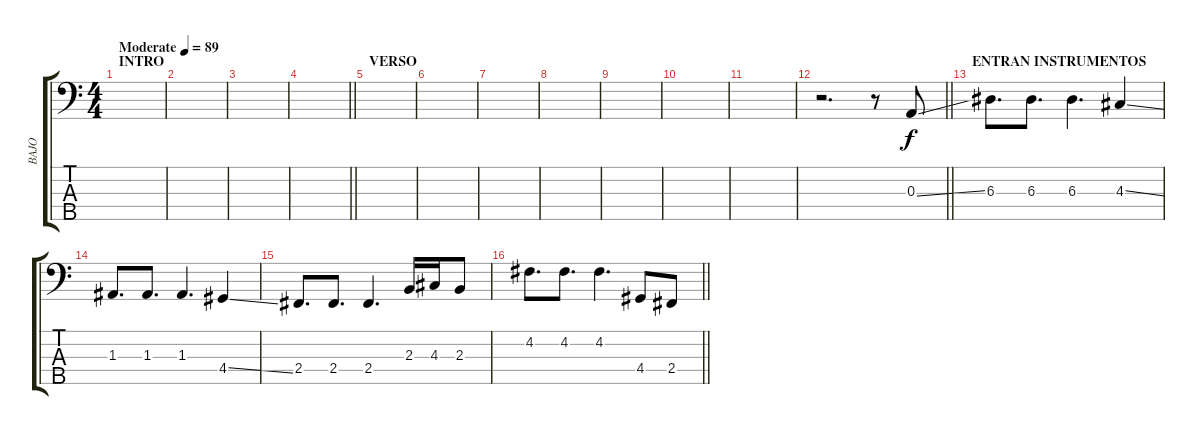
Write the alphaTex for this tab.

\track ("BAJO" "BAJO") {instrument electricbassfinger}
\staff {score tabs}
\tuning (G2 D2 A1 E1 B0) {hide}
\ts (4 4)
\section ("" "INTRO")
\tempo (89 "Moderate")
\clef f4
\ks c
|
|
|
\barLineRight lightlight
|
\section ("" "VERSO")
|
|
|
|
|
|
|
\barLineRight lightlight
r.2{d} r.8 0.3{ss}.8 |
\section ("" "ENTRAN INSTRUMENTOS")
6.3.8{d} 6.3.8{d} 6.3.4{d} 4.3{ss}.4 |
1.3.8{d} 1.3.8{d} 1.3.4{d} 4.4{ss}.4 |
2.4.8{d} 2.4.8{d} 2.4.4{d} 2.3.16 4.3.16 2.3.8 |
\barLineRight lightlight
4.2.8{d} 4.2.8{d} 4.2.4{d} 4.4.8 2.4.8
